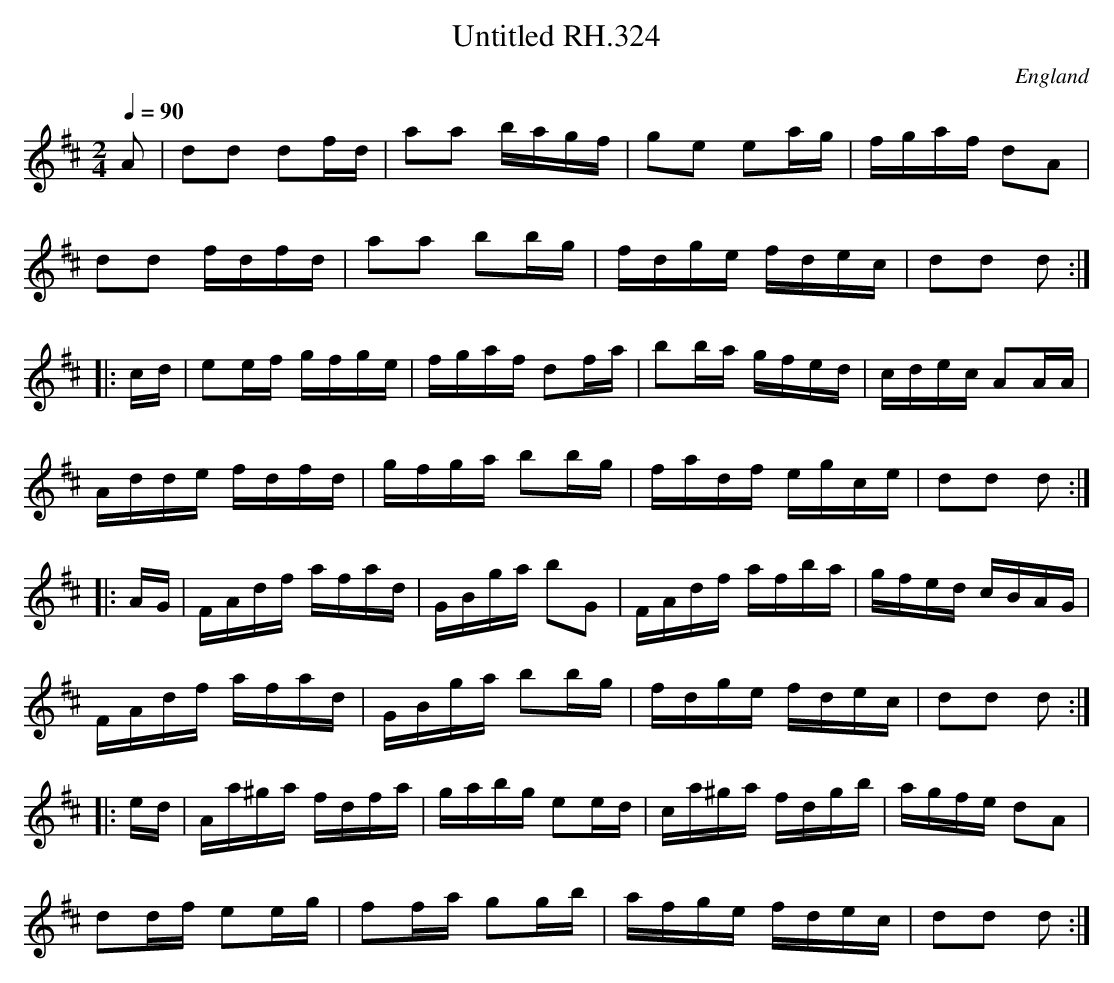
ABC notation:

X:1
T:Untitled RH.324
L:1/16
M:2/4
O:England
Q:1/4=90
K:D
A2|d2d2 d2fd|a2a2 bagf|g2e2 e2ag|fgaf d2A2|!
d2d2 fdfd|a2a2 b2bg|fdge fdec|d2d2 d2:|!
|:cd|e2ef gfge|fgaf d2fa|b2ba gfed|cdec A2AA|!
Adde fdfd|gfga b2bg|fadf egce|d2d2 d2:|!
|:AG|FAdf afad|GBga b2G2|FAdf afba|gfed cBAG|!
FAdf afad|GBga b2bg|fdge fdec|d2d2 d2:|!
|:ed|Aa^ga fdfa|gabg e2ed|ca^ga fdgb|agfe d2A2|!
d2df e2eg|f2fa g2gb|afge fdec|d2d2 d2:|
